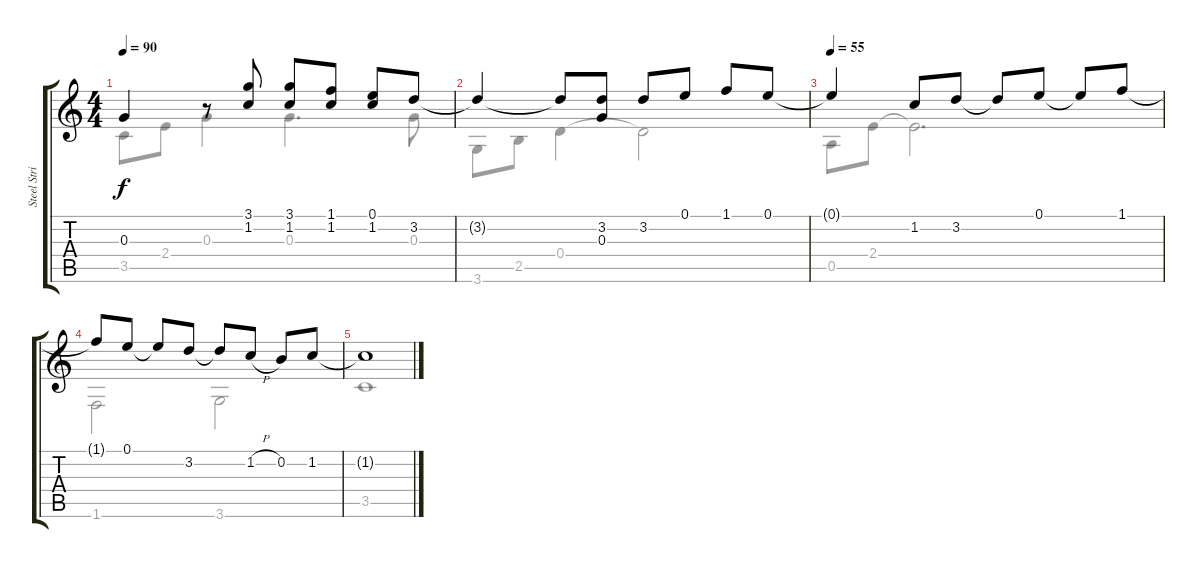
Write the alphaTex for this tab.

\track ("Steel String" "Steel Stri") {instrument acousticguitarsteel}
\staff {score tabs}
\tuning (E4 B3 G3 D3 A2 E2) {hide}
\voice
\ts (4 4)
\tempo 90
\clef g2
\ks c
0.3{t}.4{dy f} r.8 (3.1 1.2).8 (3.1 1.2).8 (1.1 1.2).8 (0.1 1.2).8 3.2.8 |
3.2{t}.4 3.2{t}.8 (3.2 0.3).8 3.2.8 0.1.8 1.1.8 0.1.8 |
\tempo 55
0.1{t}.4 1.2.8 3.2.8 3.2{t}.8 0.1.8 0.1{t}.8 1.1.8 |
1.1{t}.8 0.1.8 0.1{t}.8 3.2.8 3.2{t}.8 1.2{h}.8 0.2.8 1.2.8 |
1.2{t}.1
\voice
\clef g2
\ottava regular
\simile none
\ks c
3.5.8{dy f} 2.4.8 0.3.4 0.3.4{d} 0.3.8 |
3.6.8 2.5.8 0.4.4 0.4{t}.2 |
0.5.8 2.4.8 2.4{t}.2{d} |
1.6.2 3.6.2 |
3.5.1
